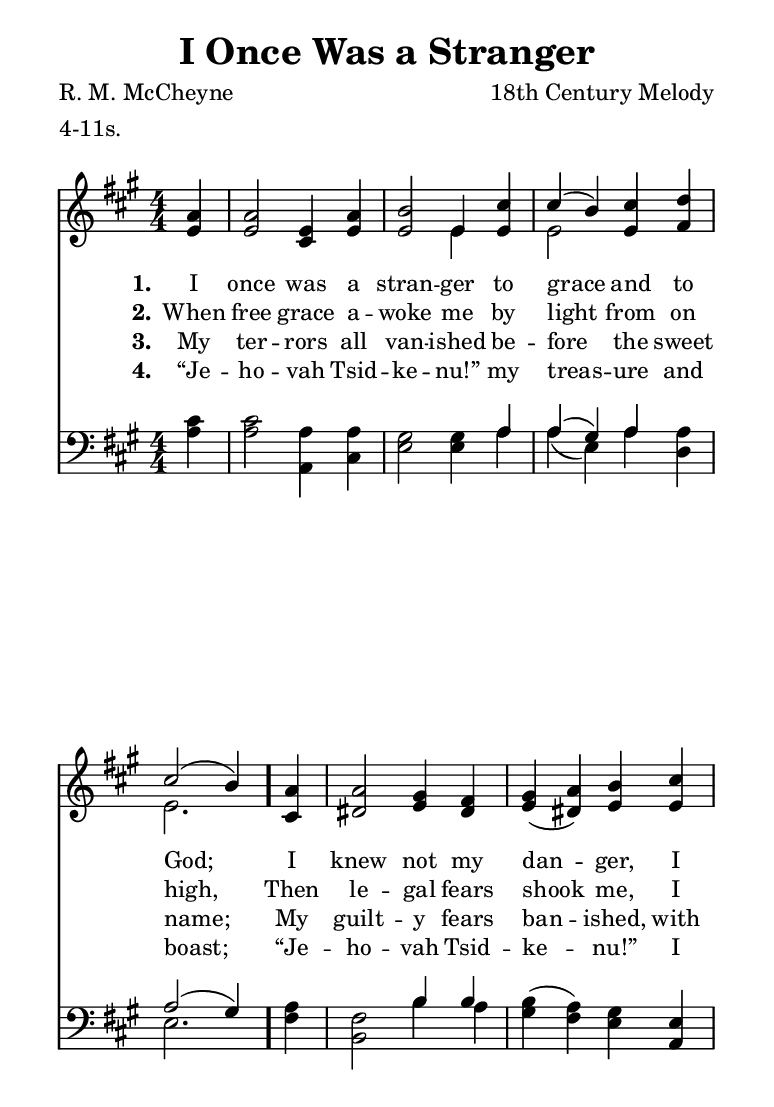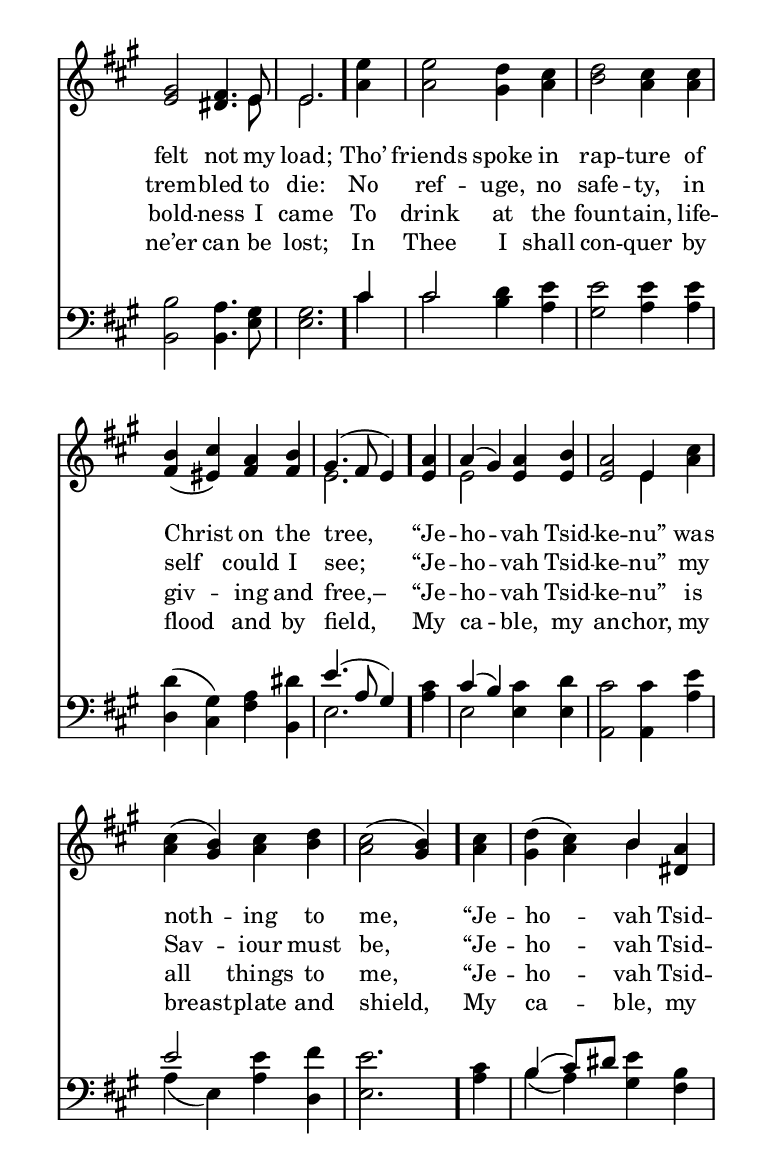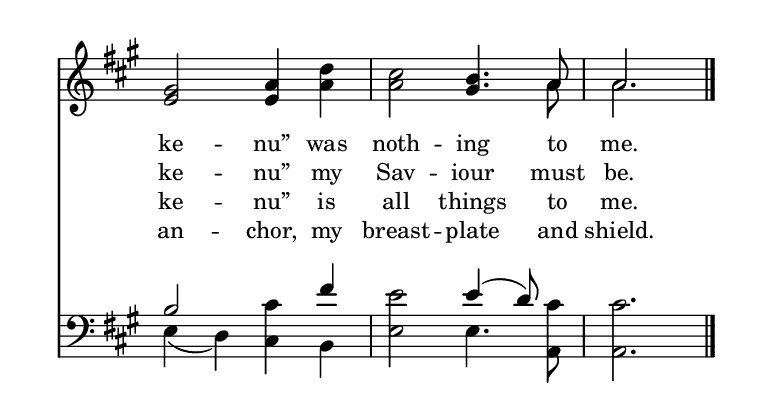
\include "common/global.ily"
\paper {
  \include "common/paper.ily"
}

\header{
  hymnnumber = "226"
  title = "I Once Was a Stranger"
  tunename = "Adeste Fideles"
  meter = "4-11s."
  poet = "R. M. McCheyne"
  composer = "18th Century Melody"
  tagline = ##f
}

global = {
  \include "common/overrides.ily"
  \override Staff.TimeSignature.style = #'numbered
  \time 4/4
  \override Score.MetronomeMark.transparent = ##t % hide all fermata changes too
  \tempo 4=100
  \key a \major
  \partial 4
  \autoBeamOff
}

notesSoprano = {
\global
\relative c'' {

  a4 | a2 e4 a | b2 e,4 cis' | cis( b) cis d | cis2( b4)
  a4 | a2 gis4 fis | gis( a) b cis | gis2 fis4. e8 | e2.
  e'4 | e2 d4 cis | d2 cis4 cis | b( cis) a b | gis4.( fis8 e4)
  a4 | a( gis) a b | a2 e4 cis' | cis( b) cis d | cis2( b4)
  cis4 | d( cis) b a | gis2 a4 d | cis2 b4. a8 | a2.

  \bar "|."

}
}

notesAlto = {
\global
\relative e' {

  e4 | e2 cis4 e | e2 e4 e | e2 e4 fis | e2.
  cis4 | dis2 e4 dis | e( dis) e e | e2 dis4. e8 | e2.
  a4 | a2 gis4 a | b2 a4 a | fis( eis) fis fis | e2.
  e4 | e2 e4 e | e2 e4 a | a( gis) a b | a2( gis4)
  a4 | gis( a) b dis, | e2 e4 a | a2 gis4. a8 | a2.

}
}

notesTenor = {
\global
\relative a {

  cis4 | cis2 a4 a | gis2 gis4 a | a( gis) a a | a2( gis4)
  a4 | fis2 b4 b | b( a) gis e | b'2 a4. gis8 | gis2.
  cis4 | cis2 d4 e | e2 e4 e | d( gis,) a dis | e4.( a,8 gis4)
  cis4 | cis( b) cis d | cis2 cis4 e | e2 e4 fis | e2.
  cis4 | b( cis8[) dis] e4 b | b2 cis4 fis | e2 e4( d8) cis | cis2.

}
}

notesBass = {
\global
\relative f {

  a4 | a2 a,4 cis | e2 e4 a | a( e) a d, | e2.
  fis4 | b,2 b'4 a | gis( fis) e a, | b2 b4. e8 | e2.
  cis'4 | cis2 b4 a | gis2 a4 a | d,4( cis) fis b, | e2.
  a4 | e2 e4 e | a,2 a4 a' | a( e) a d, | e2.
  a4 | b( a) gis fis | e( d) cis b | e2 e4. a,8 | a2.

}
}

wordsA = \lyricmode {
\set stanza = "1."

I once was a stran -- ger to grace and to God; \bar "."
I knew not my dan -- ger, I felt not my load; \bar "."
Tho’ friends spoke in rap -- ture of Christ on the tree, \bar "."
%{HIDE>%} “Je -- ho -- vah Tsid -- ke -- nu” was noth -- ing to me, %{<HIDE%} \bar "."
“Je -- ho -- vah Tsid -- ke -- nu” was noth -- ing to me. \bar "."

}

wordsB = \lyricmode {
\set stanza = "2."

When free grace a -- woke me by light from on high,
Then le -- gal fears shook me, I trem -- bled to die:
No ref -- uge, no safe -- ty, in self could I see;
%{HIDE>%} “Je -- ho -- vah Tsid -- ke -- nu” my Sav -- iour must be, %{<HIDE%}
“Je -- ho -- vah Tsid -- ke -- nu” my Sav -- iour must be.

}

wordsC = \lyricmode {
\set stanza = "3."

My ter -- rors all van -- ished be -- fore the sweet name;
My guilt -- y fears ban -- ished, with bold -- ness I came
To drink at the foun -- tain, life -- giv -- ing and free,–
%{HIDE>%} “Je -- ho -- vah Tsid -- ke -- nu”  is all things to me, %{<HIDE%}
“Je -- ho -- vah Tsid -- ke -- nu”  is all things to me.

}

wordsD = \lyricmode {
\set stanza = "4."

“Je -- ho -- vah Tsid -- ke -- nu!” my treas -- ure and boast;
“Je -- ho -- vah Tsid -- ke -- nu!” I ne’er can be lost;
In Thee I shall con -- quer by flood and by field,
%{HIDE>%} My ca -- ble, my an -- chor, my breast -- plate and shield, %{<HIDE%}
My ca -- ble, my an -- chor, my breast -- plate and shield.

}

\score {
  \context ChoirStaff <<
    \context Staff = upper <<
      \set Staff.autoBeaming = ##f
      \set ChoirStaff.systemStartDelimiter = #'SystemStartBar
      \set ChoirStaff.printPartCombineTexts = ##f
      \partcombine #'(2 . 9) \notesSoprano \notesAlto
      \context NullVoice = sopranos { \voiceOne << \notesSoprano >> }
      \context NullVoice = altos { \voiceTwo << \notesAlto >> }
      \context Lyrics = one   \lyricsto sopranos \wordsA
      \context Lyrics = two   \lyricsto sopranos \wordsB
      \context Lyrics = three \lyricsto sopranos \wordsC
      \context Lyrics = four  \lyricsto sopranos \wordsD
    >>
    \context Staff = men <<
      \set Staff.autoBeaming = ##f
      \clef bass
      \set ChoirStaff.printPartCombineTexts = ##f
      \partcombine #'(2 . 9) \notesTenor \notesBass
      \context NullVoice = tenors { \voiceOne << \notesTenor >> }
      \context NullVoice = basses { \voiceTwo << \notesBass >> }
    >>
  >>
  \layout {
    \include "common/layout.ily"
  }
  \midi{
    \include "common/midi.ily"
  }
}

\version "2.19.49"  % necessary for upgrading to future LilyPond versions.

% vi:set et ts=2 sw=2 ai nocindent syntax=lilypond:
